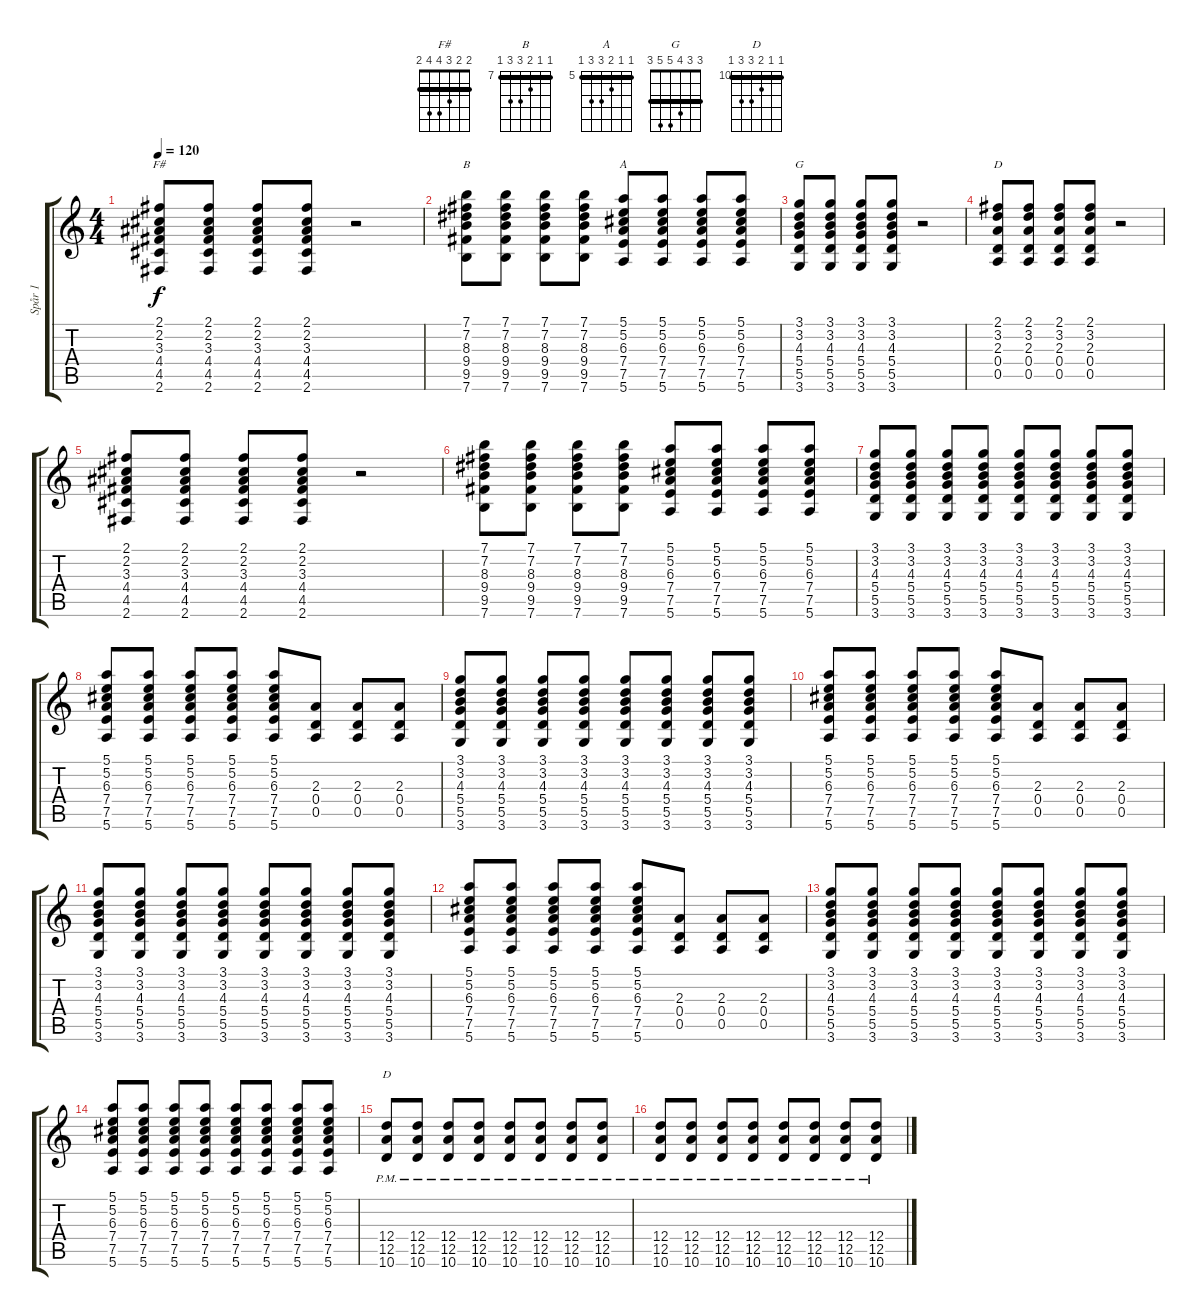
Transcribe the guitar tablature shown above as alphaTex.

\track ("Spår 1" "Spår 1") {instrument overdrivenguitar}
\staff {score tabs}
\tuning (E4 B3 G3 D3 A2 E2) {hide}
\chord ("F#" 2 2 3 4 4 2) {barre 2}
\chord ("B" 7 7 8 9 9 7) {firstfret 7 barre 7}
\chord ("A" 5 5 6 7 7 5) {firstfret 5 barre 5}
\chord ("G" 3 3 4 5 5 3) {barre 3}
\chord ("D" 2 3 2 0 x x) {barre 2}
\chord ("D" 10 10 11 12 12 10) {firstfret 10 barre 10}
\ts (4 4)
\tempo 120
\clef g2
\ks c
(2.1 2.2 3.3 4.4 4.5 2.6).8{ch "F#" dy f} (2.1 2.2 3.3 4.4 4.5 2.6).8 (2.1 2.2 3.3 4.4 4.5 2.6).8 (2.1 2.2 3.3 4.4 4.5 2.6).8 r.2 |
(7.1 7.2 8.3 9.4 9.5 7.6).8{ch "B"} (7.1 7.2 8.3 9.4 9.5 7.6).8 (7.1 7.2 8.3 9.4 9.5 7.6).8 (7.1 7.2 8.3 9.4 9.5 7.6).8 (5.1 5.2 6.3 7.4 7.5 5.6).8{ch "A"} (5.1 5.2 6.3 7.4 7.5 5.6).8 (5.1 5.2 6.3 7.4 7.5 5.6).8 (5.1 5.2 6.3 7.4 7.5 5.6).8 |
(3.1 3.2 4.3 5.4 5.5 3.6).8{ch "G"} (3.1 3.2 4.3 5.4 5.5 3.6).8 (3.1 3.2 4.3 5.4 5.5 3.6).8 (3.1 3.2 4.3 5.4 5.5 3.6).8 r.2 |
(2.1 3.2 2.3 0.4 0.5).8{ch "D"} (2.1 3.2 2.3 0.4 0.5).8 (2.1 3.2 2.3 0.4 0.5).8 (2.1 3.2 2.3 0.4 0.5).8 r.2 |
(2.1 2.2 3.3 4.4 4.5 2.6).8 (2.1 2.2 3.3 4.4 4.5 2.6).8 (2.1 2.2 3.3 4.4 4.5 2.6).8 (2.1 2.2 3.3 4.4 4.5 2.6).8 r.2 |
(7.1 7.2 8.3 9.4 9.5 7.6).8 (7.1 7.2 8.3 9.4 9.5 7.6).8 (7.1 7.2 8.3 9.4 9.5 7.6).8 (7.1 7.2 8.3 9.4 9.5 7.6).8 (5.1 5.2 6.3 7.4 7.5 5.6).8 (5.1 5.2 6.3 7.4 7.5 5.6).8 (5.1 5.2 6.3 7.4 7.5 5.6).8 (5.1 5.2 6.3 7.4 7.5 5.6).8 |
(3.1 3.2 4.3 5.4 5.5 3.6).8 (3.1 3.2 4.3 5.4 5.5 3.6).8 (3.1 3.2 4.3 5.4 5.5 3.6).8 (3.1 3.2 4.3 5.4 5.5 3.6).8 (3.1 3.2 4.3 5.4 5.5 3.6).8 (3.1 3.2 4.3 5.4 5.5 3.6).8 (3.1 3.2 4.3 5.4 5.5 3.6).8 (3.1 3.2 4.3 5.4 5.5 3.6).8 |
(5.1 5.2 6.3 7.4 7.5 5.6).8 (5.1 5.2 6.3 7.4 7.5 5.6).8 (5.1 5.2 6.3 7.4 7.5 5.6).8 (5.1 5.2 6.3 7.4 7.5 5.6).8 (5.1 5.2 6.3 7.4 7.5 5.6).8 (2.3 0.4 0.5).8 (2.3 0.4 0.5).8 (2.3 0.4 0.5).8 |
(3.1 3.2 4.3 5.4 5.5 3.6).8 (3.1 3.2 4.3 5.4 5.5 3.6).8 (3.1 3.2 4.3 5.4 5.5 3.6).8 (3.1 3.2 4.3 5.4 5.5 3.6).8 (3.1 3.2 4.3 5.4 5.5 3.6).8 (3.1 3.2 4.3 5.4 5.5 3.6).8 (3.1 3.2 4.3 5.4 5.5 3.6).8 (3.1 3.2 4.3 5.4 5.5 3.6).8 |
(5.1 5.2 6.3 7.4 7.5 5.6).8 (5.1 5.2 6.3 7.4 7.5 5.6).8 (5.1 5.2 6.3 7.4 7.5 5.6).8 (5.1 5.2 6.3 7.4 7.5 5.6).8 (5.1 5.2 6.3 7.4 7.5 5.6).8 (2.3 0.4 0.5).8 (2.3 0.4 0.5).8 (2.3 0.4 0.5).8 |
(3.1 3.2 4.3 5.4 5.5 3.6).8 (3.1 3.2 4.3 5.4 5.5 3.6).8 (3.1 3.2 4.3 5.4 5.5 3.6).8 (3.1 3.2 4.3 5.4 5.5 3.6).8 (3.1 3.2 4.3 5.4 5.5 3.6).8 (3.1 3.2 4.3 5.4 5.5 3.6).8 (3.1 3.2 4.3 5.4 5.5 3.6).8 (3.1 3.2 4.3 5.4 5.5 3.6).8 |
(5.1 5.2 6.3 7.4 7.5 5.6).8 (5.1 5.2 6.3 7.4 7.5 5.6).8 (5.1 5.2 6.3 7.4 7.5 5.6).8 (5.1 5.2 6.3 7.4 7.5 5.6).8 (5.1 5.2 6.3 7.4 7.5 5.6).8 (2.3 0.4 0.5).8 (2.3 0.4 0.5).8 (2.3 0.4 0.5).8 |
(3.1 3.2 4.3 5.4 5.5 3.6).8 (3.1 3.2 4.3 5.4 5.5 3.6).8 (3.1 3.2 4.3 5.4 5.5 3.6).8 (3.1 3.2 4.3 5.4 5.5 3.6).8 (3.1 3.2 4.3 5.4 5.5 3.6).8 (3.1 3.2 4.3 5.4 5.5 3.6).8 (3.1 3.2 4.3 5.4 5.5 3.6).8 (3.1 3.2 4.3 5.4 5.5 3.6).8 |
(5.1 5.2 6.3 7.4 7.5 5.6).8 (5.1 5.2 6.3 7.4 7.5 5.6).8 (5.1 5.2 6.3 7.4 7.5 5.6).8 (5.1 5.2 6.3 7.4 7.5 5.6).8 (5.1 5.2 6.3 7.4 7.5 5.6).8 (5.1 5.2 6.3 7.4 7.5 5.6).8 (5.1 5.2 6.3 7.4 7.5 5.6).8 (5.1 5.2 6.3 7.4 7.5 5.6).8 |
(12.4{pm} 12.5{pm} 10.6{pm}).8{ch "D"} (12.4{pm} 12.5{pm} 10.6{pm}).8 (12.4{pm} 12.5{pm} 10.6{pm}).8 (12.4{pm} 12.5{pm} 10.6{pm}).8 (12.4{pm} 12.5{pm} 10.6{pm}).8 (12.4{pm} 12.5{pm} 10.6{pm}).8 (12.4{pm} 12.5{pm} 10.6{pm}).8 (12.4{pm} 12.5{pm} 10.6{pm}).8 |
(12.4{pm} 12.5{pm} 10.6{pm}).8 (12.4{pm} 12.5{pm} 10.6{pm}).8 (12.4{pm} 12.5{pm} 10.6{pm}).8 (12.4{pm} 12.5{pm} 10.6{pm}).8 (12.4{pm} 12.5{pm} 10.6{pm}).8 (12.4{pm} 12.5{pm} 10.6{pm}).8 (12.4{pm} 12.5{pm} 10.6{pm}).8 (12.4{pm} 12.5{pm} 10.6{pm}).8
